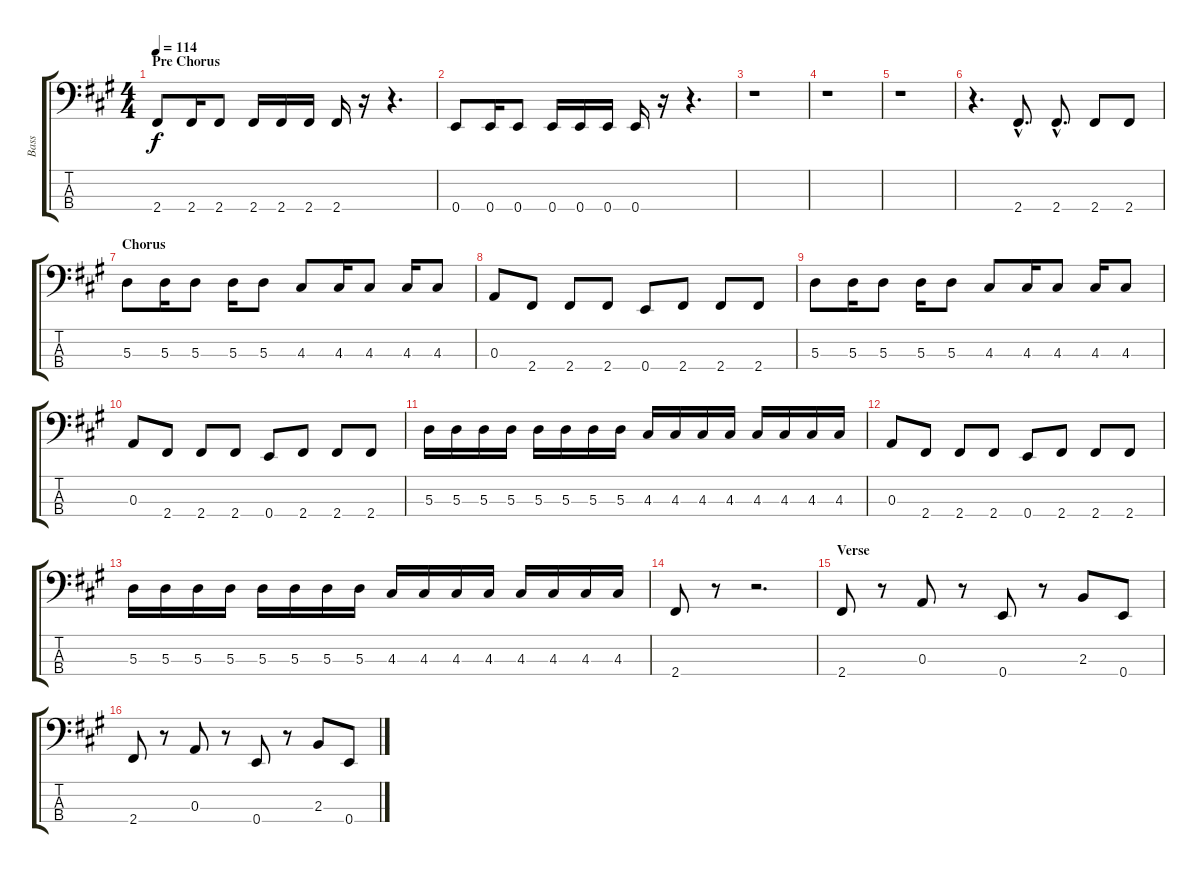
\track ("Bass" "Bass") {instrument electricbasspick}
\staff {score tabs}
\tuning (G2 D2 A1 E1) {hide}
\ts (4 4)
\section ("" "Pre Chorus")
\tempo 114
\clef f4
\ks a
2.4.8{dy f} 2.4.16 2.4.8 2.4.16 2.4.16 2.4.16 2.4.16 r.16 r.4{d} |
0.4.8 0.4.16 0.4.8 0.4.16 0.4.16 0.4.16 0.4.16 r.16 r.4{d} |
r.1 |
r.1 |
r.1 |
r.4{d} 2.4{hac}.8{d} 2.4{hac}.8{d} 2.4.8 2.4.8 |
\section ("" "Chorus")
5.3.8 5.3.16 5.3.8 5.3.16 5.3.8 4.3.8 4.3.16 4.3.8 4.3.16 4.3.8 |
0.3.8 2.4.8 2.4.8 2.4.8 0.4.8 2.4.8 2.4.8 2.4.8 |
5.3.8 5.3.16 5.3.8 5.3.16 5.3.8 4.3.8 4.3.16 4.3.8 4.3.16 4.3.8 |
0.3.8 2.4.8 2.4.8 2.4.8 0.4.8 2.4.8 2.4.8 2.4.8 |
5.3.16 5.3.16 5.3.16 5.3.16 5.3.16 5.3.16 5.3.16 5.3.16 4.3.16 4.3.16 4.3.16 4.3.16 4.3.16 4.3.16 4.3.16 4.3.16 |
0.3.8 2.4.8 2.4.8 2.4.8 0.4.8 2.4.8 2.4.8 2.4.8 |
5.3.16 5.3.16 5.3.16 5.3.16 5.3.16 5.3.16 5.3.16 5.3.16 4.3.16 4.3.16 4.3.16 4.3.16 4.3.16 4.3.16 4.3.16 4.3.16 |
2.4.8 r.8 r.2{d} |
\section ("" "Verse")
2.4.8 r.8 0.3.8 r.8 0.4.8 r.8 2.3.8 0.4.8 |
2.4.8 r.8 0.3.8 r.8 0.4.8 r.8 2.3.8 0.4.8
